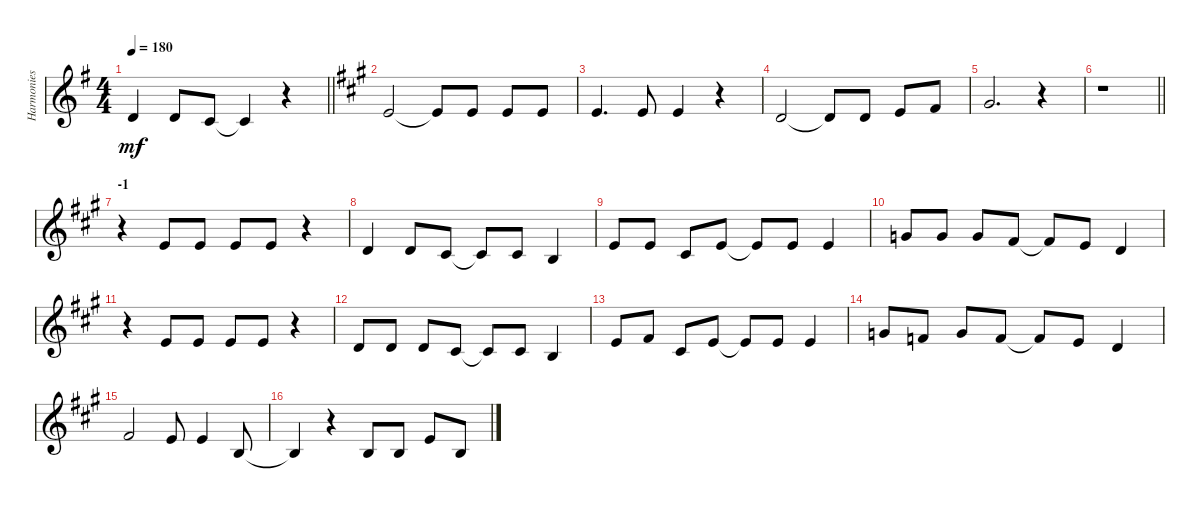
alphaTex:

\track ("Harmonies" "Harmonies") {instrument tenorsax}
\staff {score}
\tuning (E4 B3 G3 D3 A2 E2 B1) {hide}
\ts (4 4)
\tempo 180
\clef g2
\barLineRight lightlight
\ks g
3.2.4{dy mf} 3.2.8 1.2.8 1.2{t}.4 r.4 |
\section ("" "")
\ks a
0.1.2 0.1{t}.8 0.1.8 0.1.8 0.1.8 |
0.1.4{d} 0.1.8 0.1.4 r.4 |
3.2.2 3.2{t}.8 3.2.8 0.1.8 2.1.8 |
4.1.2{d} r.4 |
\barLineRight lightlight
r.1 |
\section ("" "-1")
r.4 0.1.8 0.1.8 0.1.8 0.1.8 r.4 |
3.2.4 3.2.8 2.2.8 2.2{t}.8 2.2.8 0.2.4 |
0.1.8 0.1.8 2.2.8 0.1.8 0.1{t}.8 0.1.8 0.1.4 |
3.1.8 3.1.8 3.1.8 2.1.8 2.1{t}.8 0.1.8 3.2.4 |
r.4 0.1.8 0.1.8 0.1.8 0.1.8 r.4 |
3.2.8 3.2.8 3.2.8 2.2.8 2.2{t}.8 2.2.8 0.2.4 |
0.1.8 2.1.8 2.2.8 0.1.8 0.1{t}.8 0.1.8 0.1.4 |
3.1.8 1.1.8 3.1.8 1.1.8 1.1{t}.8 0.1.8 3.2.4 |
2.1.2 0.1.8 0.1.4 0.2.8 |
0.2{t}.4 r.4 0.2.8 0.2.8 0.1.8 0.2.8
